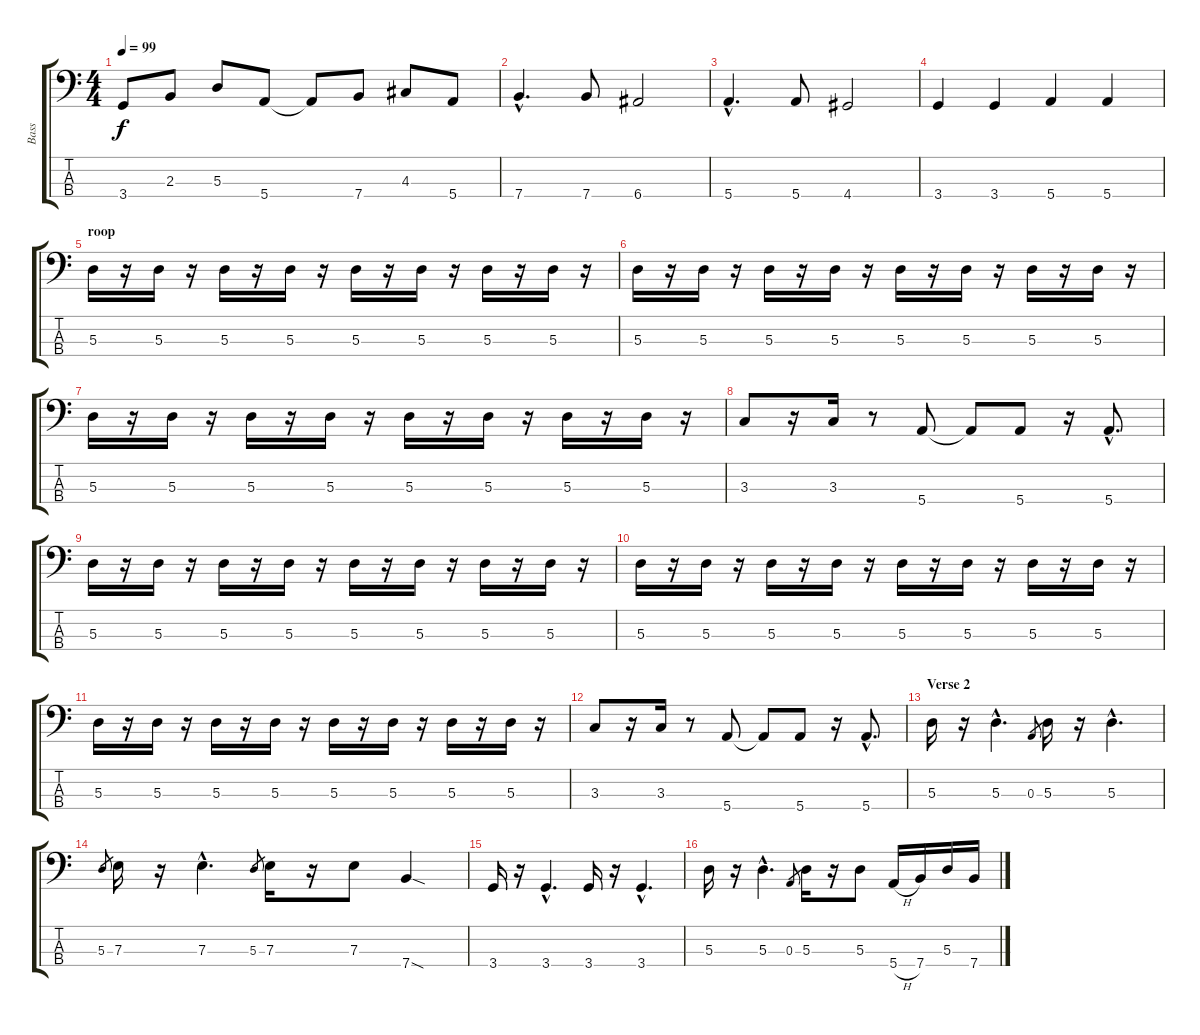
\track ("Bass" "Bass") {instrument electricbasspick}
\staff {score tabs}
\tuning (G2 D2 A1 E1) {hide}
\ts (4 4)
\tempo 99
\clef f4
\ks c
3.4{t}.8{dy f} 2.3.8 5.3.8 5.4.8 5.4{t}.8 7.4.8 4.3.8 5.4.8 |
7.4{hac}.4{d} 7.4.8 6.4.2 |
5.4{hac}.4{d} 5.4.8 4.4.2 |
3.4.4 3.4.4 5.4.4 5.4.4 |
\section ("" "roop")
5.3.16 r.16 5.3.16 r.16 5.3.16 r.16 5.3.16 r.16 5.3.16 r.16 5.3.16 r.16 5.3.16 r.16 5.3.16 r.16 |
5.3.16 r.16 5.3.16 r.16 5.3.16 r.16 5.3.16 r.16 5.3.16 r.16 5.3.16 r.16 5.3.16 r.16 5.3.16 r.16 |
5.3.16 r.16 5.3.16 r.16 5.3.16 r.16 5.3.16 r.16 5.3.16 r.16 5.3.16 r.16 5.3.16 r.16 5.3.16 r.16 |
3.3.8 r.16 3.3.16 r.8 5.4.8 5.4{t}.8 5.4.8 r.16 5.4{hac}.8{d} |
5.3.16 r.16 5.3.16 r.16 5.3.16 r.16 5.3.16 r.16 5.3.16 r.16 5.3.16 r.16 5.3.16 r.16 5.3.16 r.16 |
5.3.16 r.16 5.3.16 r.16 5.3.16 r.16 5.3.16 r.16 5.3.16 r.16 5.3.16 r.16 5.3.16 r.16 5.3.16 r.16 |
5.3.16 r.16 5.3.16 r.16 5.3.16 r.16 5.3.16 r.16 5.3.16 r.16 5.3.16 r.16 5.3.16 r.16 5.3.16 r.16 |
3.3.8 r.16 3.3.16 r.8 5.4.8 5.4{t}.8 5.4.8 r.16 5.4{hac}.8{d} |
\section ("" "Verse 2")
5.3.16 r.16 5.3{hac}.4{d} 0.3.8{gr} 5.3.16 r.16 5.3{hac}.4{d} |
5.3.8{gr} 7.3.16 r.16 7.3{hac}.4{d} 5.3.8{gr} 7.3.16 r.16 7.3.8 7.4{sod}.4 |
3.4.16 r.16 3.4{hac}.4{d} 3.4.16 r.16 3.4{hac}.4{d} |
5.3.16 r.16 5.3{hac}.4{d} 0.3.8{gr} 5.3.16 r.16 5.3.8 5.4{h}.16 7.4.16 5.3.16 7.4.16
